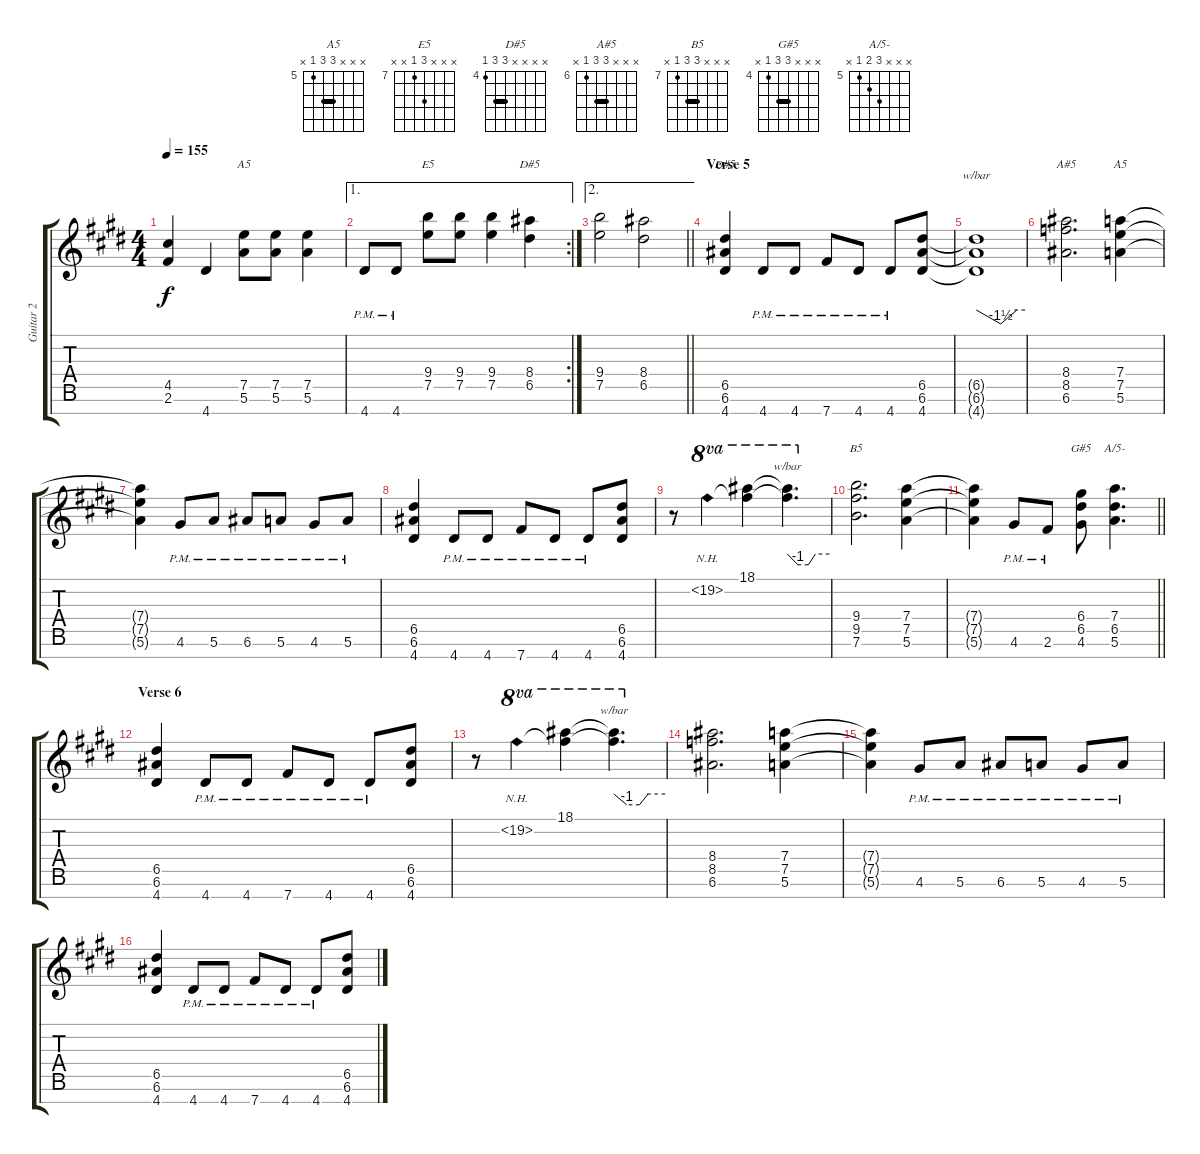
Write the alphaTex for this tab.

\track ("Guitar 2" "Guitar 2") {instrument distortionguitar}
\staff {score tabs}
\tuning (E4 B3 G3 D3 A2 E2 B1) {hide}
\chord ("A5" x x x x 7 5 x) {firstfret 5}
\chord ("E5" x x x 9 7 x x) {firstfret 7}
\chord ("D#5" x x x 8 6 x x) {firstfret 6}
\chord ("D#5" x x x x 6 6 4) {firstfret 4 barre 6}
\chord ("A#5" x x x 8 8 6 x) {firstfret 6 barre 8}
\chord ("A5" x x x 7 7 5 x) {firstfret 5 barre 7}
\chord ("B5" x x x 9 9 7 x) {firstfret 7 barre 9}
\chord ("G#5" x x x 6 6 4 x) {firstfret 4 barre 6}
\chord ("A/5-" x x x 7 6 5 x) {firstfret 5}
\ts (4 4)
\tempo 155
\clef g2
\ks e
(4.5 2.6).4{ot 8vb dy f} 4.7.4{ot 8vb} (7.5 5.6).8{ch "A5" ot 8vb} (7.5 5.6).8{ot 8vb} (7.5 5.6).4{ot 8vb} |
\ae 1
\rc 2
4.7{pm}.8{ot 8vb} 4.7{pm}.8{ot 8vb} (9.4 7.5).8{ch "E5" ot 8vb} (9.4 7.5).8{ot 8vb} (9.4 7.5).4{ot 8vb} (8.4 6.5).4{ch "D#5" ot 8vb} |
\ae 2
\barLineRight lightlight
(9.4 7.5).2{ot 8vb} (8.4 6.5).2{ot 8vb} |
\section ("" "Verse 5")
(6.5 6.6 4.7).4{ch "D#5" ot 8vb} 4.7{pm}.8{ot 8vb} 4.7{pm}.8{ot 8vb} 7.7{pm}.8{ot 8vb} 4.7{pm}.8{ot 8vb} 4.7{pm}.8{ot 8vb} (6.5 6.6 4.7).8{ot 8vb} |
(6.5{t} 6.6{t} 4.7{t}).1{tbe (custom default 0 0 30 -6 50 0 60 0) ot 8vb} |
(8.4 8.5 6.6).2{d ch "A#5" ot 8vb} (7.4 7.5 5.6).4{ch "A5" ot 8vb} |
(7.4{t} 7.5{t} 5.6{t}).4{ot 8vb} 4.6{pm}.8{ot 8vb} 5.6{pm}.8{ot 8vb} 6.6{pm}.8{ot 8vb} 5.6{pm}.8{ot 8vb} 4.6{pm}.8{ot 8vb} 5.6{pm}.8{ot 8vb} |
(6.5 6.6 4.7).4{ot 8vb} 4.7{pm}.8{ot 8vb} 4.7{pm}.8{ot 8vb} 7.7{pm}.8{ot 8vb} 4.7{pm}.8{ot 8vb} 4.7{pm}.8{ot 8vb} (6.5 6.6 4.7).8{ot 8vb} |
r.8{ot 8vb} 19.2{nh}.4{ot 8va} (18.1 19.2{t}).4{ot 8va} (18.1{t} 19.2{t}).4{d tbe (custom default 0 0 15 -4 30 -4 40 0 60 0) ot 8va} |
(9.4 9.5 7.6).2{d ch "B5" ot 8vb} (7.4 7.5 5.6).4{ot 8vb} |
\barLineRight lightlight
(7.4{t} 7.5{t} 5.6{t}).4{ot 8vb} 4.6{pm}.8{ot 8vb} 2.6{pm}.8{ot 8vb} (6.4 6.5 4.6).8{ch "G#5" ot 8vb} (7.4 6.5 5.6).4{d ch "A/5-" ot 8vb} |
\section ("" "Verse 6")
(6.5 6.6 4.7).4{ot 8vb} 4.7{pm}.8{ot 8vb} 4.7{pm}.8{ot 8vb} 7.7{pm}.8{ot 8vb} 4.7{pm}.8{ot 8vb} 4.7{pm}.8{ot 8vb} (6.5 6.6 4.7).8{ot 8vb} |
r.8{ot 8vb} 19.2{nh}.4{ot 8va} (18.1 19.2{t}).4{ot 8va} (18.1{t} 19.2{t}).4{d tbe (custom default 0 0 15 -4 30 -4 40 0 60 0) ot 8va} |
(8.4 8.5 6.6).2{d ot 8vb} (7.4 7.5 5.6).4{ot 8vb} |
(7.4{t} 7.5{t} 5.6{t}).4{ot 8vb} 4.6{pm}.8{ot 8vb} 5.6{pm}.8{ot 8vb} 6.6{pm}.8{ot 8vb} 5.6{pm}.8{ot 8vb} 4.6{pm}.8{ot 8vb} 5.6{pm}.8{ot 8vb} |
(6.5 6.6 4.7).4{ot 8vb} 4.7{pm}.8{ot 8vb} 4.7{pm}.8{ot 8vb} 7.7{pm}.8{ot 8vb} 4.7{pm}.8{ot 8vb} 4.7{pm}.8{ot 8vb} (6.5 6.6 4.7).8{ot 8vb}
